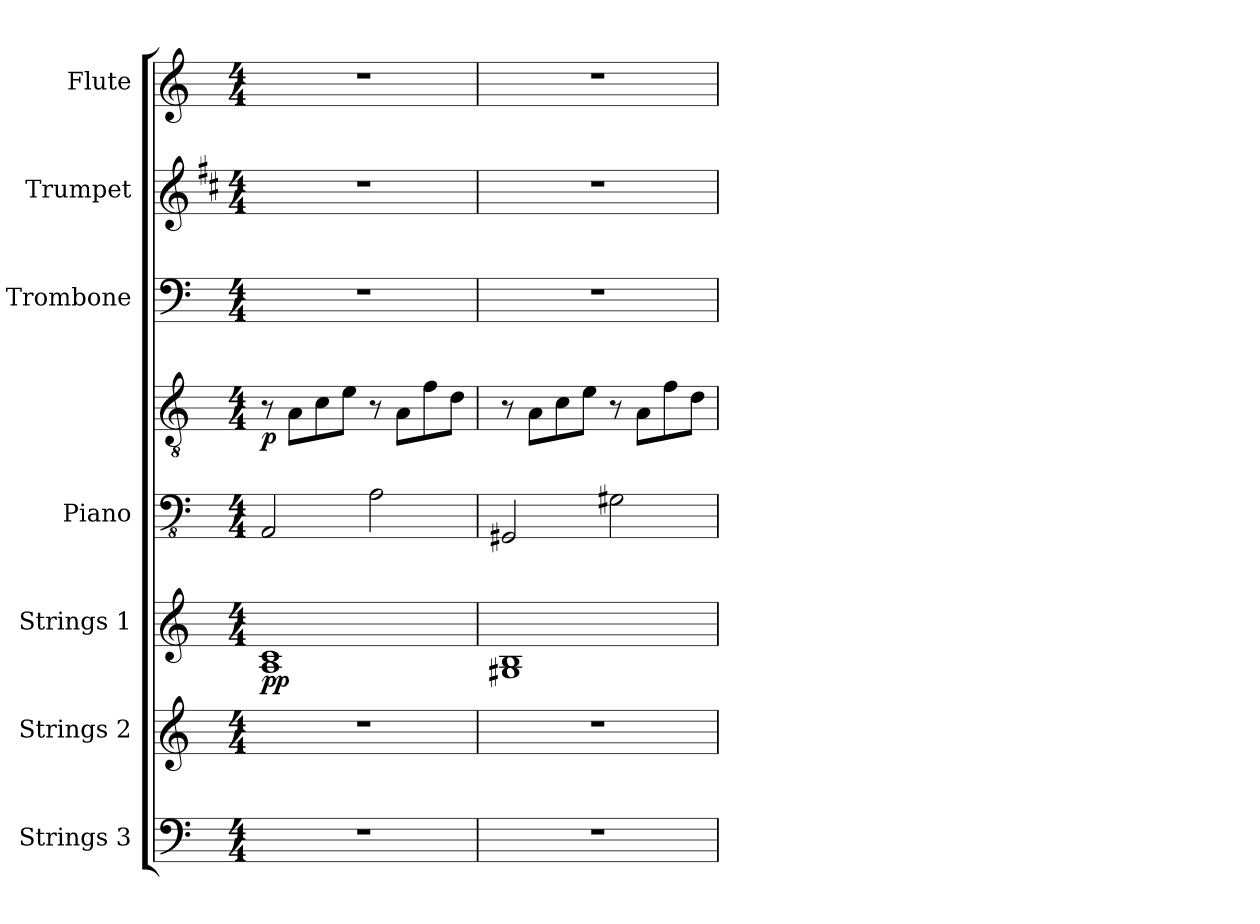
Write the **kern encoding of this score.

**kern	**kern	**kern	**dynam	**kern	**kern	**dynam	**kern	**kern	**kern
*part7	*part6	*part5	*part5	*part4	*part4	*part4	*part3	*part2	*part1
*staff8	*staff7	*staff6	*staff6	*staff5	*staff4	*staff4/5	*staff3	*staff2	*staff1
*I"Strings 3	*I"Strings 2	*I"Strings 1	*	*I"Piano	*	*	*I"Trombone	*I"Trumpet	*I"Flute
*I'St. 3	*I'St. 2	*I'St. 1	*	*I'Pno.	*	*	*I'Tbn.	*I'Tpt.	*I'Fl.
*clefF4	*clefG2	*clefG2	*	*clefFv4	*clefGv2	*	*clefF4	*clefG2	*clefG2
*	*	*	*	*	*	*	*	*ITrd1c2	*
*k[]	*k[]	*k[]	*	*k[]	*k[]	*	*k[]	*k[]	*k[]
*M4/4	*M4/4	*M4/4	*	*M4/4	*M4/4	*	*M4/4	*M4/4	*M4/4
*MM78	*MM78	*MM78	*	*MM78	*MM78	*	*MM78	*MM78	*MM78
=1	=1	=1	=1	=1	=1	=1	=1	=1	=1
!	!	!	!LO:DY:b	!	!	!LO:DY:b	!	!	!
1r	1r	1A 1c	pp	2AAA/	8r	p	1r	1r	1r
.	.	.	.	.	8A\L	.	.	.	.
.	.	.	.	.	8c\	.	.	.	.
.	.	.	.	.	8e\J	.	.	.	.
.	.	.	.	2AA\	8r	.	.	.	.
.	.	.	.	.	8A\L	.	.	.	.
.	.	.	.	.	8f\	.	.	.	.
.	.	.	.	.	8d\J	.	.	.	.
=2	=2	=2	=2	=2	=2	=2	=2	=2	=2
1r	1r	1G#X 1B	.	2GGG#X/	8r	.	1r	1r	1r
.	.	.	.	.	8A\L	.	.	.	.
.	.	.	.	.	8c\	.	.	.	.
.	.	.	.	.	8e\J	.	.	.	.
.	.	.	.	2GG#X\	8r	.	.	.	.
.	.	.	.	.	8A\L	.	.	.	.
.	.	.	.	.	8f\	.	.	.	.
.	.	.	.	.	8d\J	.	.	.	.
=	=	=	=	=	=	=	=	=	=
*-	*-	*-	*-	*-	*-	*-	*-	*-	*-
